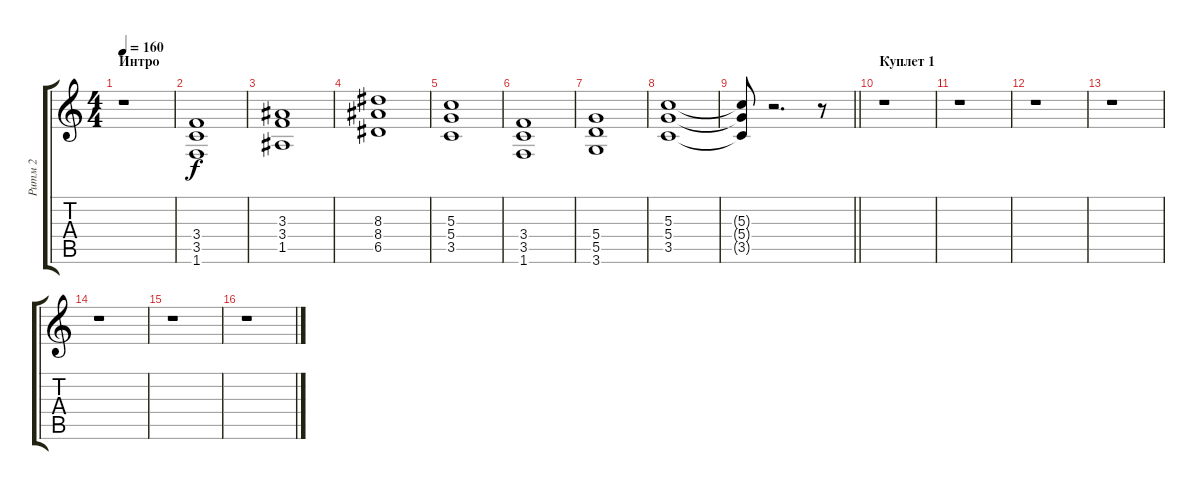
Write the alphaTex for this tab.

\track ("Ритм 2" "Ритм 2") {instrument distortionguitar}
\staff {score tabs}
\tuning (E4 B3 G3 D3 A2 E2) {hide}
\ts (4 4)
\section ("" "Интро")
\tempo 160
\clef g2
\ks c
r.1{dy f instrument distortionguitar} |
(3.4 3.5 1.6).1 |
(3.3 3.4 1.5).1 |
(8.3 8.4 6.5).1 |
(5.3 5.4 3.5).1 |
(3.4 3.5 1.6).1 |
(5.4 5.5 3.6).1 |
(5.3 5.4 3.5).1 |
\barLineRight lightlight
(5.3{t} 5.4{t} 3.5{t}).8 r.2{d} r.8 |
\section ("" "Куплет 1")
r.1 |
r.1 |
r.1 |
r.1 |
r.1 |
r.1 |
r.1
